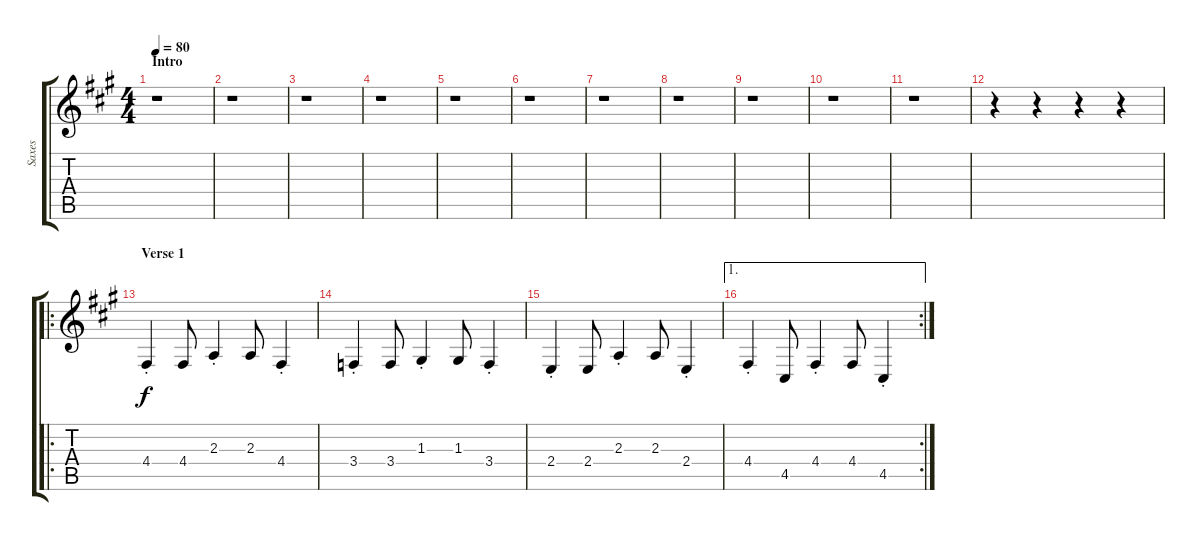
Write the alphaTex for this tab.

\track ("Saxes" "Saxes") {instrument altosax}
\staff {score tabs}
\tuning (E4 B3 G3 D3 A2 E2) {hide}
\ts (4 4)
\section ("" "Intro")
\tempo 80
\clef g2
\ks a
r.1{dy f instrument altosax} |
r.1 |
r.1 |
r.1 |
r.1 |
r.1 |
r.1 |
r.1 |
r.1 |
r.1 |
r.1 |
r.4 r.4 r.4 r.4 |
\ro
\section ("" "Verse 1")
4.4{st}.4 4.4.8 2.3{st}.4 2.3.8 4.4{st}.4 |
3.4{st}.4 3.4.8 1.3{st}.4 1.3.8 3.4{st}.4 |
2.4{st}.4 2.4.8 2.3{st}.4 2.3.8 2.4{st}.4 |
\ae 1
\rc 2
4.4{st}.4 4.5.8 4.4{st}.4 4.4.8 4.5{st}.4
